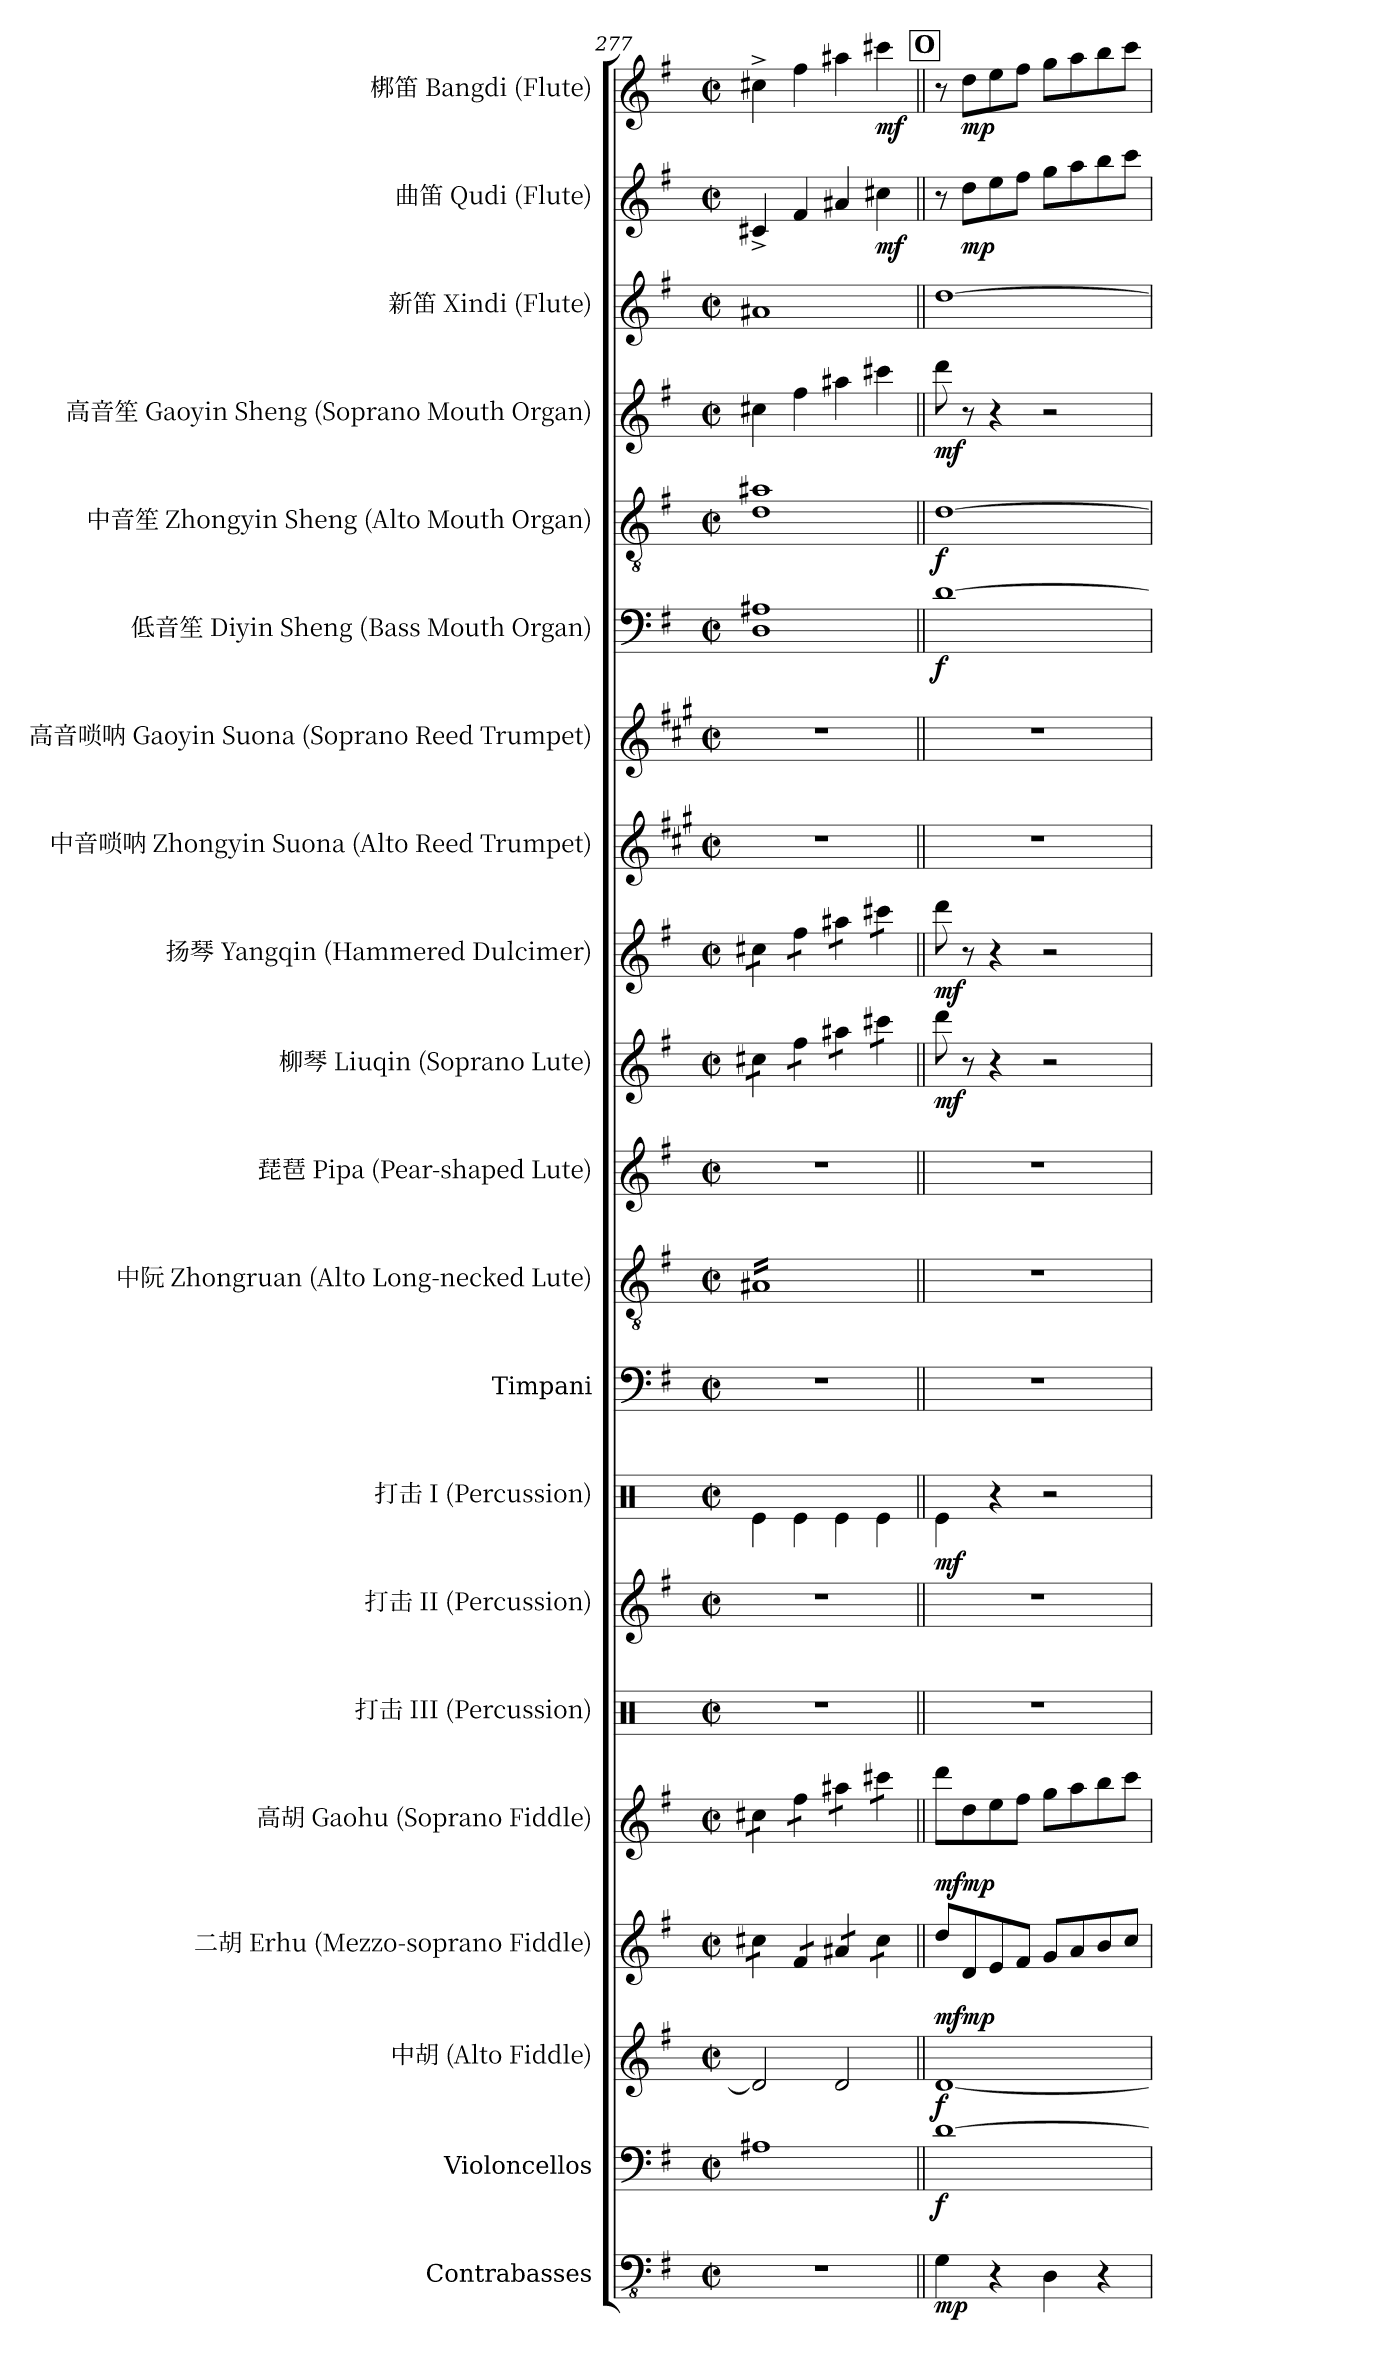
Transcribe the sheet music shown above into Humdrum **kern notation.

**kern	**dynam	**kern	**dynam	**kern	**dynam	**kern	**dynam	**kern	**dynam	**kern	**kern	**kern	**dynam	**kern	**kern	**kern	**kern	**dynam	**kern	**dynam	**kern	**kern	**kern	**dynam	**kern	**dynam	**kern	**dynam	**kern	**kern	**dynam	**kern	**dynam
*part21	*part21	*part20	*part20	*part19	*part19	*part18	*part18	*part17	*part17	*part16	*part15	*part14	*part14	*part13	*part12	*part11	*part10	*part10	*part9	*part9	*part8	*part7	*part6	*part6	*part5	*part5	*part4	*part4	*part3	*part2	*part2	*part1	*part1
*staff21	*staff21	*staff20	*staff20	*staff19	*staff19	*staff18	*staff18	*staff17	*staff17	*staff16	*staff15	*staff14	*staff14	*staff13	*staff12	*staff11	*staff10	*staff10	*staff9	*staff9	*staff8	*staff7	*staff6	*staff6	*staff5	*staff5	*staff4	*staff4	*staff3	*staff2	*staff2	*staff1	*staff1
*I"Contrabasses	*	*I"Violoncellos	*	*I"中胡 (Alto Fiddle)	*	*I"二胡 Erhu (Mezzo-soprano Fiddle)	*	*I"高胡 Gaohu (Soprano Fiddle)	*	*I"打击 III (Percussion)	*I"打击 II (Percussion)	*I"打击 I (Percussion)	*	*I"Timpani	*I"中阮 Zhongruan (Alto Long-necked Lute)	*I"琵琶 Pipa (Pear-shaped Lute)	*I"柳琴 Liuqin (Soprano Lute)	*	*I"扬琴 Yangqin  (Hammered Dulcimer)	*	*I"中音唢呐 Zhongyin Suona (Alto Reed Trumpet)	*I"高音唢呐 Gaoyin Suona (Soprano Reed Trumpet)	*I"低音笙 Diyin Sheng (Bass Mouth Organ)	*	*I"中音笙 Zhongyin Sheng (Alto Mouth Organ)	*	*I"高音笙 Gaoyin Sheng (Soprano Mouth Organ)	*	*I"新笛 Xindi (Flute)	*I"曲笛 Qudi (Flute)	*	*I"梆笛 Bangdi (Flute)	*
*I'Cbs.	*	*I'Vcs.	*	*	*	*	*	*	*	*I'打击 III	*I'打击 II	*I'打击 I	*	*I'Timp.	*	*	*	*	*	*	*	*	*	*	*	*	*	*	*	*	*	*	*
*clefFv4	*	*clefF4	*	*clefG2	*	*clefG2	*	*clefG2	*	*clefX	*clefG2	*clefX	*	*clefF4	*clefGv2	*clefG2	*clefG2	*	*clefG2	*	*clefG2	*clefG2	*clefF4	*	*clefGv2	*	*clefG2	*	*clefG2	*clefG2	*	*clefG2	*
*	*	*	*	*	*	*	*	*	*	*	*	*	*	*	*	*ITrd7c12	*	*	*	*	*ITrd1c2	*ITrd1c2	*	*	*	*	*	*	*	*	*	*	*
*k[f#]	*	*k[f#]	*	*k[f#]	*	*k[f#]	*	*k[f#]	*	*k[]	*k[f#]	*k[]	*	*k[f#]	*k[f#]	*k[f#]	*k[f#]	*	*k[f#]	*	*k[f#]	*k[f#]	*k[f#]	*	*k[f#]	*	*k[f#]	*	*k[f#]	*k[f#]	*	*k[f#]	*
*M2/2	*	*M2/2	*	*M2/2	*	*M2/2	*	*M2/2	*	*M2/2	*M2/2	*M2/2	*	*M2/2	*M2/2	*M2/2	*M2/2	*	*M2/2	*	*M2/2	*M2/2	*M2/2	*	*M2/2	*	*M2/2	*	*M2/2	*M2/2	*	*M2/2	*
*met(c|)	*	*met(c|)	*	*met(c|)	*	*met(c|)	*	*met(c|)	*	*met(c|)	*met(c|)	*met(c|)	*	*met(c|)	*met(c|)	*met(c|)	*met(c|)	*	*met(c|)	*	*met(c|)	*met(c|)	*met(c|)	*	*met(c|)	*	*met(c|)	*	*met(c|)	*met(c|)	*	*met(c|)	*
=277	=277	=277	=277	=277	=277	=277	=277	=277	=277	=277	=277	=277	=277	=277	=277	=277	=277	=277	=277	=277	=277	=277	=277	=277	=277	=277	=277	=277	=277	=277	=277	=277	=277
*	*	*	*	*	*	*tremolo	*	*	*	*	*	*	*	*	*	*	*	*	*	*	*	*	*	*	*	*	*	*	*	*	*	*	*
*	*	*	*	*	*	*	*	*tremolo	*	*	*	*	*	*	*	*	*	*	*	*	*	*	*	*	*	*	*	*	*	*	*	*	*
*	*	*	*	*	*	*	*	*	*	*	*	*	*	*	*tremolo	*	*	*	*	*	*	*	*	*	*	*	*	*	*	*	*	*	*
*	*	*	*	*	*	*	*	*	*	*	*	*	*	*	*	*	*tremolo	*	*	*	*	*	*	*	*	*	*	*	*	*	*	*	*
*	*	*	*	*	*	*	*	*	*	*	*	*	*	*	*	*	*	*	*tremolo	*	*	*	*	*	*	*	*	*	*	*	*	*	*
1r	.	1A#X	.	2d/]	.	8cc#X\L	.	8cc#X\L	.	1r	1r	4Re\	.	1r	16A#XLL	1r	8cc#X\L	.	8cc#X\L	.	1r	1r	1D 1A#X	.	1d 1a#X	.	4cc#X\	.	1a#X	4c#X^/	.	4cc#X^\	.
.	.	.	.	.	.	.	.	.	.	.	.	.	.	.	16A#X	.	.	.	.	.	.	.	.	.	.	.	.	.	.	.	.	.	.
.	.	.	.	.	.	8cc#X\J	.	8cc#X\J	.	.	.	.	.	.	16A#X	.	8cc#X\J	.	8cc#X\J	.	.	.	.	.	.	.	.	.	.	.	.	.	.
.	.	.	.	.	.	.	.	.	.	.	.	.	.	.	16A#X	.	.	.	.	.	.	.	.	.	.	.	.	.	.	.	.	.	.
.	.	.	.	.	.	8f#/L	.	8ff#\L	.	.	.	4Re\	.	.	16A#X	.	8ff#\L	.	8ff#\L	.	.	.	.	.	.	.	4ff#\	.	.	4f#/	.	4ff#\	.
.	.	.	.	.	.	.	.	.	.	.	.	.	.	.	16A#X	.	.	.	.	.	.	.	.	.	.	.	.	.	.	.	.	.	.
.	.	.	.	.	.	8f#/J	.	8ff#\J	.	.	.	.	.	.	16A#X	.	8ff#\J	.	8ff#\J	.	.	.	.	.	.	.	.	.	.	.	.	.	.
.	.	.	.	.	.	.	.	.	.	.	.	.	.	.	16A#X	.	.	.	.	.	.	.	.	.	.	.	.	.	.	.	.	.	.
.	.	.	.	2d/	.	8a#X/L	.	8aa#X\L	.	.	.	4Re\	.	.	16A#X	.	8aa#X\L	.	8aa#X\L	.	.	.	.	.	.	.	4aa#X\	.	.	4a#X/	.	4aa#X\	.
.	.	.	.	.	.	.	.	.	.	.	.	.	.	.	16A#X	.	.	.	.	.	.	.	.	.	.	.	.	.	.	.	.	.	.
.	.	.	.	.	.	8a#X/J	.	8aa#X\J	.	.	.	.	.	.	16A#X	.	8aa#X\J	.	8aa#X\J	.	.	.	.	.	.	.	.	.	.	.	.	.	.
.	.	.	.	.	.	.	.	.	.	.	.	.	.	.	16A#X	.	.	.	.	.	.	.	.	.	.	.	.	.	.	.	.	.	.
!	!	!	!	!	!	!	!	!	!	!	!	!	!	!	!	!	!	!	!	!	!	!	!	!	!	!	!	!	!	!	!LO:DY:b	!	!LO:DY:b
.	.	.	.	.	.	8cc#\L	.	8ccc#X\L	.	.	.	4Re\	.	.	16A#X	.	8ccc#X\L	.	8ccc#X\L	.	.	.	.	.	.	.	4ccc#X\	.	.	4cc#X\	mf	4ccc#X\	mf
.	.	.	.	.	.	.	.	.	.	.	.	.	.	.	16A#X	.	.	.	.	.	.	.	.	.	.	.	.	.	.	.	.	.	.
.	.	.	.	.	.	8cc#\J	.	8ccc#X\J	.	.	.	.	.	.	16A#X	.	8ccc#X\J	.	8ccc#X\J	.	.	.	.	.	.	.	.	.	.	.	.	.	.
*	*	*	*	*	*	*	*	*	*	*	*	*	*	*	*	*	*	*	*Xtremolo	*	*	*	*	*	*	*	*	*	*	*	*	*	*
*	*	*	*	*	*	*	*	*	*	*	*	*	*	*	*	*	*Xtremolo	*	*	*	*	*	*	*	*	*	*	*	*	*	*	*	*
*	*	*	*	*	*	*	*	*Xtremolo	*	*	*	*	*	*	*	*	*	*	*	*	*	*	*	*	*	*	*	*	*	*	*	*	*
*	*	*	*	*	*	*Xtremolo	*	*	*	*	*	*	*	*	*	*	*	*	*	*	*	*	*	*	*	*	*	*	*	*	*	*	*
.	.	.	.	.	.	.	.	.	.	.	.	.	.	.	16A#XJJ	.	.	.	.	.	.	.	.	.	.	.	.	.	.	.	.	.	.
*	*	*	*	*	*	*	*	*	*	*	*	*	*	*	*Xtremolo	*	*	*	*	*	*	*	*	*	*	*	*	*	*	*	*	*	*
!!LO:REH:place=s1:a:B:fs=14:t=O
=278||	=278||	=278||	=278||	=278||	=278||	=278||	=278||	=278||	=278||	=278||	=278||	=278||	=278||	=278||	=278||	=278||	=278||	=278||	=278||	=278||	=278||	=278||	=278||	=278||	=278||	=278||	=278||	=278||	=278||	=278||	=278||	=278||	=278||
!	!LO:DY:b	!	!LO:DY:b	!	!LO:DY:b	!	!LO:DY:b	!	!LO:DY:b	!	!	!	!LO:DY:b	!	!	!	!	!LO:DY:b	!	!LO:DY:b	!	!	!	!LO:DY:b	!	!LO:DY:b	!	!LO:DY:b	!	!	!	!	!
4GG\	mp	[1d	f	[1d	f	8dd/L	mf	8ddd\L	mf	1r	1r	4Re\	mf	1r	1r	1r	8ddd\	mf	8ddd\	mf	1r	1r	[1d	f	[1d	f	8ddd\	mf	[1dd	8r	.	8r	.
!	!	!	!	!	!	!	!LO:DY:b	!	!LO:DY:b	!	!	!	!	!	!	!	!	!	!	!	!	!	!	!	!	!	!	!	!	!	!LO:DY:b	!	!LO:DY:b
.	.	.	.	.	.	8d/	mp	8dd\	mp	.	.	.	.	.	.	.	8r	.	8r	.	.	.	.	.	.	.	8r	.	.	8dd\L	mp	8dd\L	mp
4r	.	.	.	.	.	8e/	.	8ee\	.	.	.	4r	.	.	.	.	4r	.	4r	.	.	.	.	.	.	.	4r	.	.	8ee\	.	8ee\	.
.	.	.	.	.	.	8f#/J	.	8ff#\J	.	.	.	.	.	.	.	.	.	.	.	.	.	.	.	.	.	.	.	.	.	8ff#\J	.	8ff#\J	.
4DD\	.	.	.	.	.	8g/L	.	8gg\L	.	.	.	2r	.	.	.	.	2r	.	2r	.	.	.	.	.	.	.	2r	.	.	8gg\L	.	8gg\L	.
.	.	.	.	.	.	8a/	.	8aa\	.	.	.	.	.	.	.	.	.	.	.	.	.	.	.	.	.	.	.	.	.	8aa\	.	8aa\	.
4r	.	.	.	.	.	8b/	.	8bb\	.	.	.	.	.	.	.	.	.	.	.	.	.	.	.	.	.	.	.	.	.	8bb\	.	8bb\	.
.	.	.	.	.	.	8cc/J	.	8ccc\J	.	.	.	.	.	.	.	.	.	.	.	.	.	.	.	.	.	.	.	.	.	8ccc\J	.	8ccc\J	.
=	=	=	=	=	=	=	=	=	=	=	=	=	=	=	=	=	=	=	=	=	=	=	=	=	=	=	=	=	=	=	=	=	=
*-	*-	*-	*-	*-	*-	*-	*-	*-	*-	*-	*-	*-	*-	*-	*-	*-	*-	*-	*-	*-	*-	*-	*-	*-	*-	*-	*-	*-	*-	*-	*-	*-	*-
